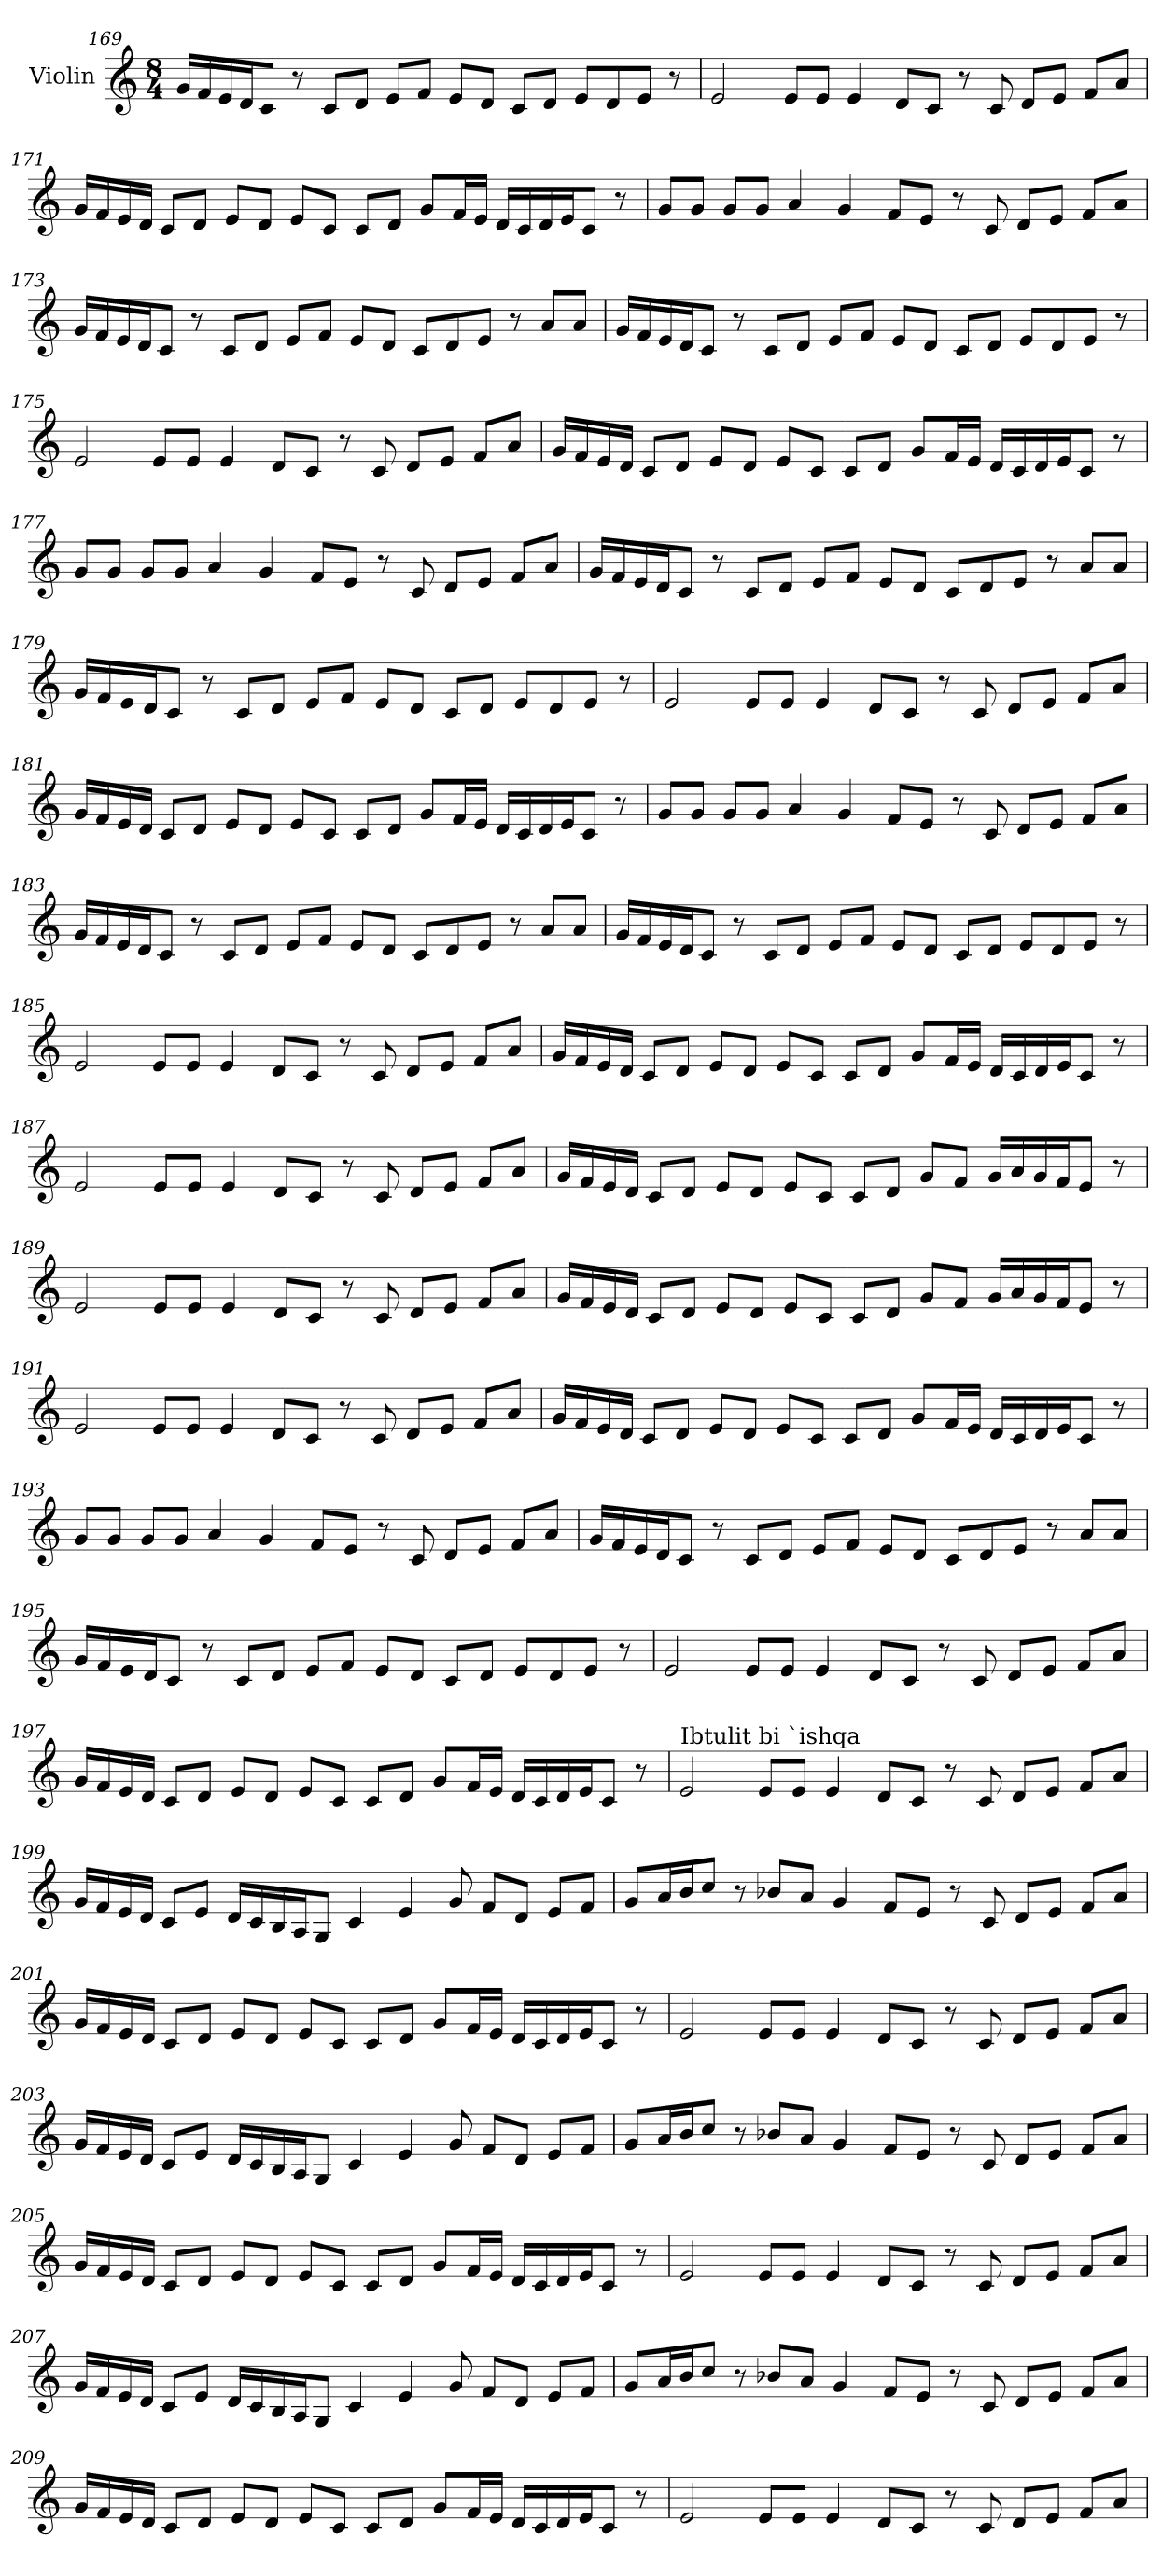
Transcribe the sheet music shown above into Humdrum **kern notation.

**kern
*part1
*staff1
*I"Violin
!!LO:LB:g=z
*clefG2
*k[]
*M8/4
=169
16g/LL
16f/
16e/
16d/J
8c/J
8r
8c/L
8d/J
8e/L
8f/J
8e/L
8d/J
8c/L
8d/J
8e/L
8d/
8e/J
8r
!!LO:LB:g=z
=170
2e/
8e/L
8e/J
4e/
8d/L
8c/J
8r
8c/
8d/L
8e/J
8f/L
8a/J
=171
16g/LL
16f/
16e/
16d/JJ
8c/L
8d/J
8e/L
8d/J
8e/L
8c/J
8c/L
8d/J
8g/L
16f/L
16e/JJ
16d/LL
16c/
16d/
16e/J
8c/J
8r
!!LO:PB:g=z
=172
8g/L
8g/J
8g/L
8g/J
4a/
4g/
8f/L
8e/J
8r
8c/
8d/L
8e/J
8f/L
8a/J
=173
16g/LL
16f/
16e/
16d/J
8c/J
8r
8c/L
8d/J
8e/L
8f/J
8e/L
8d/J
8c/L
8d/
8e/J
8r
8a/L
8a/J
!!LO:LB:g=z
=174
16g/LL
16f/
16e/
16d/J
8c/J
8r
8c/L
8d/J
8e/L
8f/J
8e/L
8d/J
8c/L
8d/J
8e/L
8d/
8e/J
8r
!!LO:LB:g=z
=175
2e/
8e/L
8e/J
4e/
8d/L
8c/J
8r
8c/
8d/L
8e/J
8f/L
8a/J
=176
16g/LL
16f/
16e/
16d/JJ
8c/L
8d/J
8e/L
8d/J
8e/L
8c/J
8c/L
8d/J
8g/L
16f/L
16e/JJ
16d/LL
16c/
16d/
16e/J
8c/J
8r
!!LO:LB:g=z
=177
8g/L
8g/J
8g/L
8g/J
4a/
4g/
8f/L
8e/J
8r
8c/
8d/L
8e/J
8f/L
8a/J
=178
16g/LL
16f/
16e/
16d/J
8c/J
8r
8c/L
8d/J
8e/L
8f/J
8e/L
8d/J
8c/L
8d/
8e/J
8r
8a/L
8a/J
!!LO:LB:g=z
=179
16g/LL
16f/
16e/
16d/J
8c/J
8r
8c/L
8d/J
8e/L
8f/J
8e/L
8d/J
8c/L
8d/J
8e/L
8d/
8e/J
8r
!!LO:LB:g=z
=180
2e/
8e/L
8e/J
4e/
8d/L
8c/J
8r
8c/
8d/L
8e/J
8f/L
8a/J
=181
16g/LL
16f/
16e/
16d/JJ
8c/L
8d/J
8e/L
8d/J
8e/L
8c/J
8c/L
8d/J
8g/L
16f/L
16e/JJ
16d/LL
16c/
16d/
16e/J
8c/J
8r
!!LO:LB:g=z
=182
8g/L
8g/J
8g/L
8g/J
4a/
4g/
8f/L
8e/J
8r
8c/
8d/L
8e/J
8f/L
8a/J
=183
16g/LL
16f/
16e/
16d/J
8c/J
8r
8c/L
8d/J
8e/L
8f/J
8e/L
8d/J
8c/L
8d/
8e/J
8r
8a/L
8a/J
!!LO:LB:g=z
=184
16g/LL
16f/
16e/
16d/J
8c/J
8r
8c/L
8d/J
8e/L
8f/J
8e/L
8d/J
8c/L
8d/J
8e/L
8d/
8e/J
8r
!!LO:PB:g=z
=185
2e/
8e/L
8e/J
4e/
8d/L
8c/J
8r
8c/
8d/L
8e/J
8f/L
8a/J
=186
16g/LL
16f/
16e/
16d/JJ
8c/L
8d/J
8e/L
8d/J
8e/L
8c/J
8c/L
8d/J
8g/L
16f/L
16e/JJ
16d/LL
16c/
16d/
16e/J
8c/J
8r
!!LO:LB:g=z
=187
2e/
8e/L
8e/J
4e/
8d/L
8c/J
8r
8c/
8d/L
8e/J
8f/L
8a/J
=188
16g/LL
16f/
16e/
16d/JJ
8c/L
8d/J
8e/L
8d/J
8e/L
8c/J
8c/L
8d/J
8g/L
8f/J
16g/LL
16a/
16g/
16f/J
8e/J
8r
!!LO:LB:g=z
=189
2e/
8e/L
8e/J
4e/
8d/L
8c/J
8r
8c/
8d/L
8e/J
8f/L
8a/J
=190
16g/LL
16f/
16e/
16d/JJ
8c/L
8d/J
8e/L
8d/J
8e/L
8c/J
8c/L
8d/J
8g/L
8f/J
16g/LL
16a/
16g/
16f/J
8e/J
8r
!!LO:LB:g=z
=191
2e/
8e/L
8e/J
4e/
8d/L
8c/J
8r
8c/
8d/L
8e/J
8f/L
8a/J
=192
16g/LL
16f/
16e/
16d/JJ
8c/L
8d/J
8e/L
8d/J
8e/L
8c/J
8c/L
8d/J
8g/L
16f/L
16e/JJ
16d/LL
16c/
16d/
16e/J
8c/J
8r
!!LO:LB:g=z
=193
8g/L
8g/J
8g/L
8g/J
4a/
4g/
8f/L
8e/J
8r
8c/
8d/L
8e/J
8f/L
8a/J
=194
16g/LL
16f/
16e/
16d/J
8c/J
8r
8c/L
8d/J
8e/L
8f/J
8e/L
8d/J
8c/L
8d/
8e/J
8r
8a/L
8a/J
!!LO:LB:g=z
=195
16g/LL
16f/
16e/
16d/J
8c/J
8r
8c/L
8d/J
8e/L
8f/J
8e/L
8d/J
8c/L
8d/J
8e/L
8d/
8e/J
8r
!!LO:LB:g=z
=196
2e/
8e/L
8e/J
4e/
8d/L
8c/J
8r
8c/
8d/L
8e/J
8f/L
8a/J
=197
16g/LL
16f/
16e/
16d/JJ
8c/L
8d/J
8e/L
8d/J
8e/L
8c/J
8c/L
8d/J
8g/L
16f/L
16e/JJ
16d/LL
16c/
16d/
16e/J
8c/J
8r
!!LO:LB:g=z
=198
!LO:TX:a:t=Ibtulit bi `ishqa
2e/
8e/L
8e/J
4e/
8d/L
8c/J
8r
8c/
8d/L
8e/J
8f/L
8a/J
=199
16g/LL
16f/
16e/
16d/JJ
8c/L
8e/J
16d/LL
16c/
16B/
16A/J
8G/J
4c/
4e/
8g/
8f/L
8d/J
8e/L
8f/J
!!LO:PB:g=z
=200
8g/L
16a/L
16b/J
8cc/J
8r
8b-X/L
8a/J
4g/
8f/L
8e/J
8r
8c/
8d/L
8e/J
8f/L
8a/J
!!LO:LB:g=z
=201
16g/LL
16f/
16e/
16d/JJ
8c/L
8d/J
8e/L
8d/J
8e/L
8c/J
8c/L
8d/J
8g/L
16f/L
16e/JJ
16d/LL
16c/
16d/
16e/J
8c/J
8r
=202
2e/
8e/L
8e/J
4e/
8d/L
8c/J
8r
8c/
8d/L
8e/J
8f/L
8a/J
!!LO:LB:g=z
=203
16g/LL
16f/
16e/
16d/JJ
8c/L
8e/J
16d/LL
16c/
16B/
16A/J
8G/J
4c/
4e/
8g/
8f/L
8d/J
8e/L
8f/J
=204
8g/L
16a/L
16b/J
8cc/J
8r
8b-X/L
8a/J
4g/
8f/L
8e/J
8r
8c/
8d/L
8e/J
8f/L
8a/J
!!LO:LB:g=z
=205
16g/LL
16f/
16e/
16d/JJ
8c/L
8d/J
8e/L
8d/J
8e/L
8c/J
8c/L
8d/J
8g/L
16f/L
16e/JJ
16d/LL
16c/
16d/
16e/J
8c/J
8r
=206
2e/
8e/L
8e/J
4e/
8d/L
8c/J
8r
8c/
8d/L
8e/J
8f/L
8a/J
!!LO:LB:g=z
=207
16g/LL
16f/
16e/
16d/JJ
8c/L
8e/J
16d/LL
16c/
16B/
16A/J
8G/J
4c/
4e/
8g/
8f/L
8d/J
8e/L
8f/J
=208
8g/L
16a/L
16b/J
8cc/J
8r
8b-X/L
8a/J
4g/
8f/L
8e/J
8r
8c/
8d/L
8e/J
8f/L
8a/J
!!LO:LB:g=z
=209
16g/LL
16f/
16e/
16d/JJ
8c/L
8d/J
8e/L
8d/J
8e/L
8c/J
8c/L
8d/J
8g/L
16f/L
16e/JJ
16d/LL
16c/
16d/
16e/J
8c/J
8r
=210
2e/
8e/L
8e/J
4e/
8d/L
8c/J
8r
8c/
8d/L
8e/J
8f/L
8a/J
=
*-
